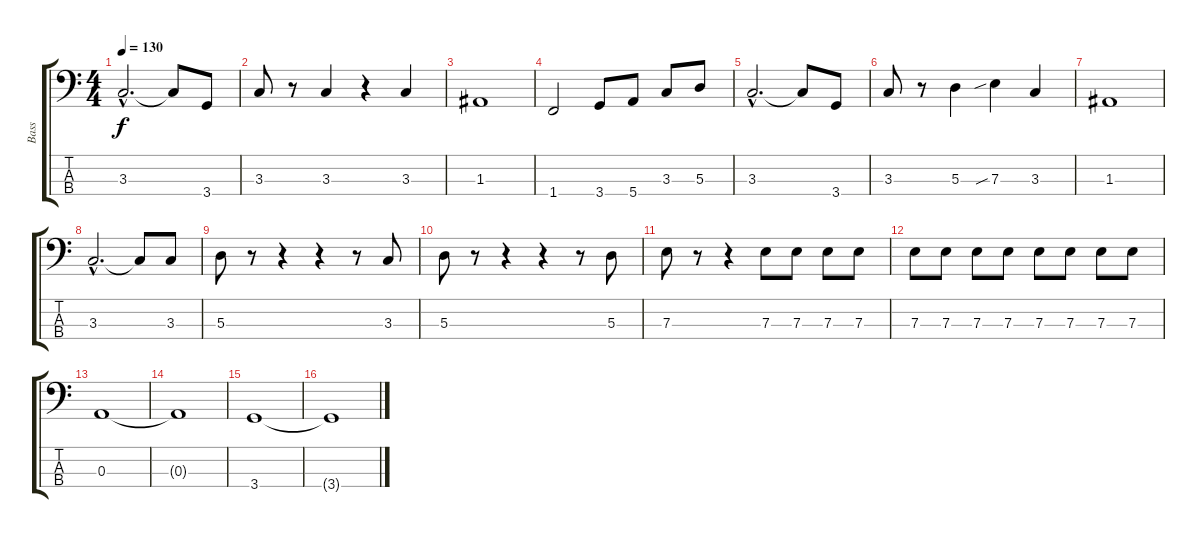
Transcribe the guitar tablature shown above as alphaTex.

\track ("Bass" "Bass") {instrument slapbass1}
\staff {score tabs}
\tuning (G2 D2 A1 E1) {hide}
\ts (4 4)
\tempo 130
\clef f4
\ks c
3.3{hac}.2{d dy f} 3.3{t}.8 3.4.8 |
3.3.8 r.8 3.3.4 r.4 3.3.4 |
1.3.1 |
1.4.2 3.4.8 5.4.8 3.3.8 5.3.8 |
3.3{hac}.2{d} 3.3{t}.8 3.4.8 |
3.3.8 r.8 5.3.4 7.3{sib}.4 3.3.4 |
1.3.1 |
3.3{hac}.2{d} 3.3{t}.8 3.3.8 |
5.3.8 r.8 r.4 r.4 r.8 3.3.8 |
5.3.8 r.8 r.4 r.4 r.8 5.3.8 |
7.3.8 r.8 r.4 7.3.8 7.3.8 7.3.8 7.3.8 |
7.3.8 7.3.8 7.3.8 7.3.8 7.3.8 7.3.8 7.3.8 7.3.8 |
0.3.1 |
0.3{t}.1 |
3.4.1 |
3.4{t}.1
